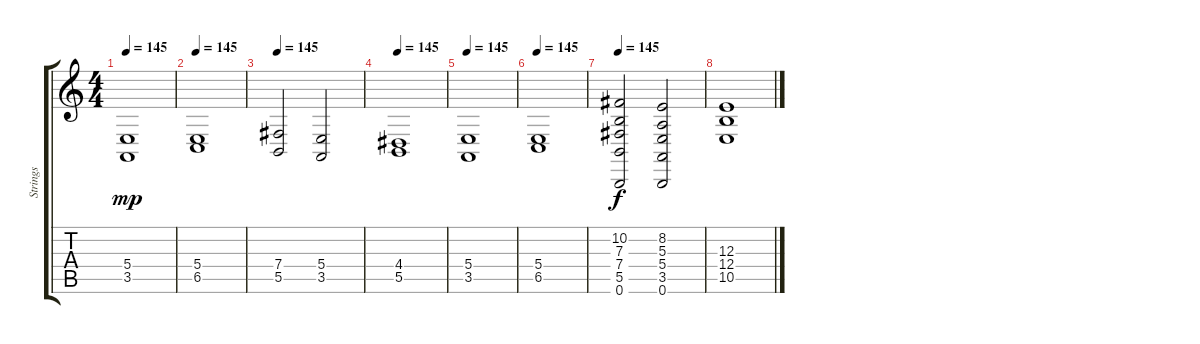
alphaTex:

\track ("Strings" "Strings") {instrument lead2sawtooth}
\staff {score tabs}
\tuning (Db4 Ab3 E3 B2 Gb2 B1) {hide}
\ts (4 4)
\tempo 145
\clef g2
\ks c
(5.4 3.5).1{dy mp} |
\tempo 145
(5.4 6.5).1 |
\tempo 145
(7.4 5.5).2 (5.4 3.5).2 |
\tempo 145
(4.4 5.5).1 |
\tempo 145
(5.4 3.5).1 |
\tempo 145
(5.4 6.5).1 |
\tempo 145
(10.2 7.3 7.4 5.5 0.6).2{dy f instrument choiraahs} (8.2 5.3 5.4 3.5 0.6).2 |
(12.3 12.4 10.5).1
